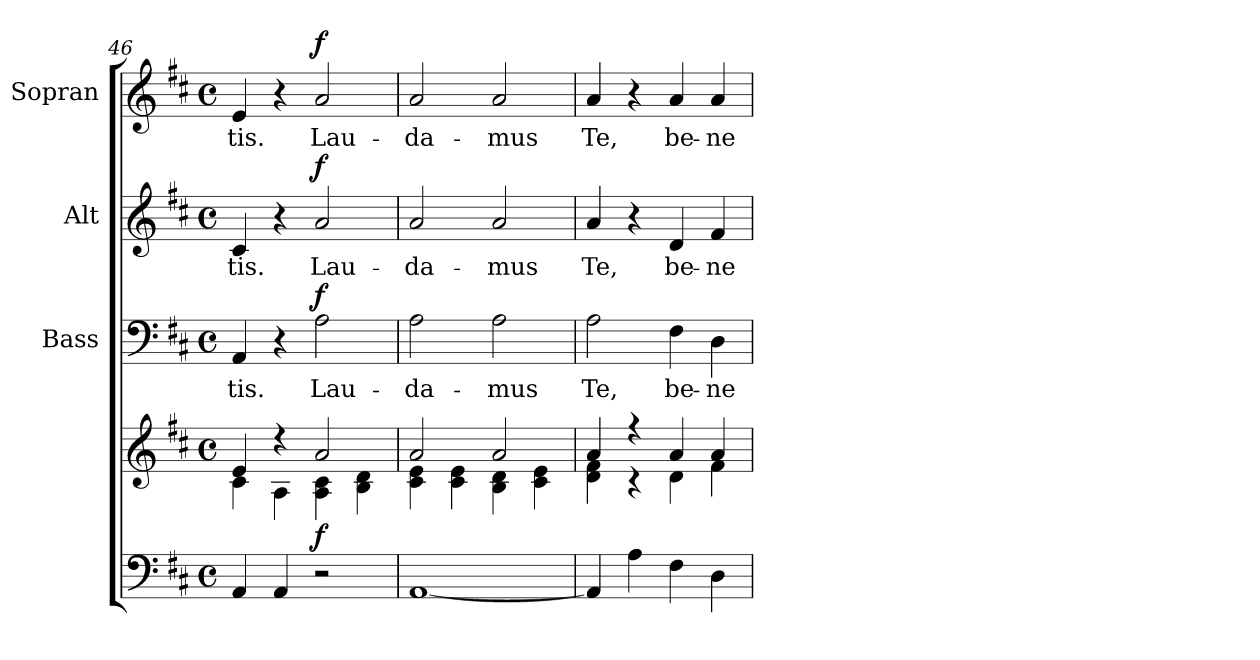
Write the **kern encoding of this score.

**kern	**kern	**dynam	**kern	**text	**dynam	**kern	**text	**dynam	**kern	**text	**dynam
*part4	*part4	*part4	*part3	*part3	*part3	*part2	*part2	*part2	*part1	*part1	*part1
*staff5	*staff4	*staff4/5	*staff3	*staff3	*staff3	*staff2	*staff2	*staff2	*staff1	*staff1	*staff1
*	*	*	*I"Bass	*	*	*I"Alt	*	*	*I"Sopran	*	*
*	*	*	*I'B.	*	*	*I'A.	*	*	*I'S.	*	*
!!LO:PB:g=z
*clefF4	*clefG2	*	*clefF4	*	*	*clefG2	*	*	*clefG2	*	*
*k[f#c#]	*k[f#c#]	*	*k[f#c#]	*	*	*k[f#c#]	*	*	*k[f#c#]	*	*
*D:	*D:	*	*D:	*	*	*D:	*	*	*D:	*	*
*M4/4	*M4/4	*	*M4/4	*	*	*M4/4	*	*	*M4/4	*	*
*met(c)	*met(c)	*	*met(c)	*	*	*met(c)	*	*	*met(c)	*	*
=46	=46	=46	=46	=46	=46	=46	=46	=46	=46	=46	=46
*	*^	*	*	*	*	*	*	*	*	*	*
!	!	!	!	!	!LO:LY:b	!	!	!LO:LY:b	!	!	!LO:LY:b	!
4AA/	4e/	4c#\	.	4AA/	-tis.	.	4c#/	-tis.	.	4e/	-tis.	.
4AA/	4r	4A\	.	4r	.	.	4r	.	.	4r	.	.
!	!	!	!LO:DY:b	!	!LO:LY:b	!LO:DY:a	!	!LO:LY:b	!LO:DY:a	!	!LO:LY:b	!LO:DY:a
2r	2a/	4A\ 4c#\	f	2A\	Lau-	f	2a/	Lau-	f	2a/	Lau-	f
.	.	4B\ 4d\	.	.	.	.	.	.	.	.	.	.
=47	=47	=47	=47	=47	=47	=47	=47	=47	=47	=47	=47	=47
!	!	!	!	!	!LO:LY:b	!	!	!LO:LY:b	!	!	!LO:LY:b	!
[1AA	2a/	4c#\ 4e\	.	2A\	-da-	.	2a/	-da-	.	2a/	-da-	.
.	.	4c#\ 4e\	.	.	.	.	.	.	.	.	.	.
!	!	!	!	!	!LO:LY:b	!	!	!LO:LY:b	!	!	!LO:LY:b	!
.	2a/	4B\ 4d\	.	2A\	-mus	.	2a/	-mus	.	2a/	-mus	.
.	.	4c#\ 4e\	.	.	.	.	.	.	.	.	.	.
=48	=48	=48	=48	=48	=48	=48	=48	=48	=48	=48	=48	=48
!	!	!	!	!	!LO:LY:b	!	!	!LO:LY:b	!	!	!LO:LY:b	!
4AA/]	4a/	4d\ 4f#\	.	2A\	Te,	.	4a/	Te,	.	4a/	Te,	.
4A\	4r	4r	.	.	.	.	4r	.	.	4r	.	.
!	!	!	!	!	!LO:LY:b	!	!	!LO:LY:b	!	!	!LO:LY:b	!
4F#\	4a/	4d\	.	4F#\	be-	.	4d/	be-	.	4a/	be-	.
!	!	!	!	!	!LO:LY:b	!	!	!LO:LY:b	!	!	!LO:LY:b	!
4D\	4a/	4f#\	.	4D\	-ne-	.	4f#/	-ne-	.	4a/	-ne-	.
*	*v	*v	*	*	*	*	*	*	*	*	*	*
=	=	=	=	=	=	=	=	=	=	=	=
*-	*-	*-	*-	*-	*-	*-	*-	*-	*-	*-	*-
